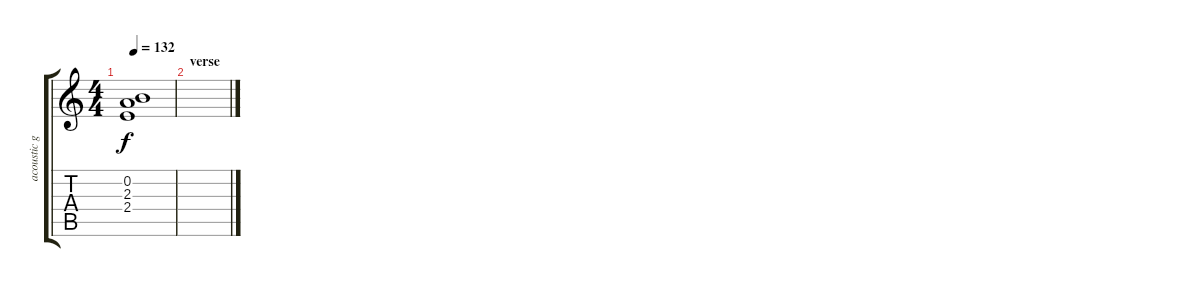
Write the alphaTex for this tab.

\track ("acoustic guitar" "acoustic g") {instrument acousticguitarsteel}
\staff {score tabs}
\tuning (E4 B3 G3 D3 A2 E2) {hide}
\ts (4 4)
\tempo 132
\clef g2
\ks c
(0.2 2.3{t} 2.4{t}).1{dy f} |
\section ("" "verse")
